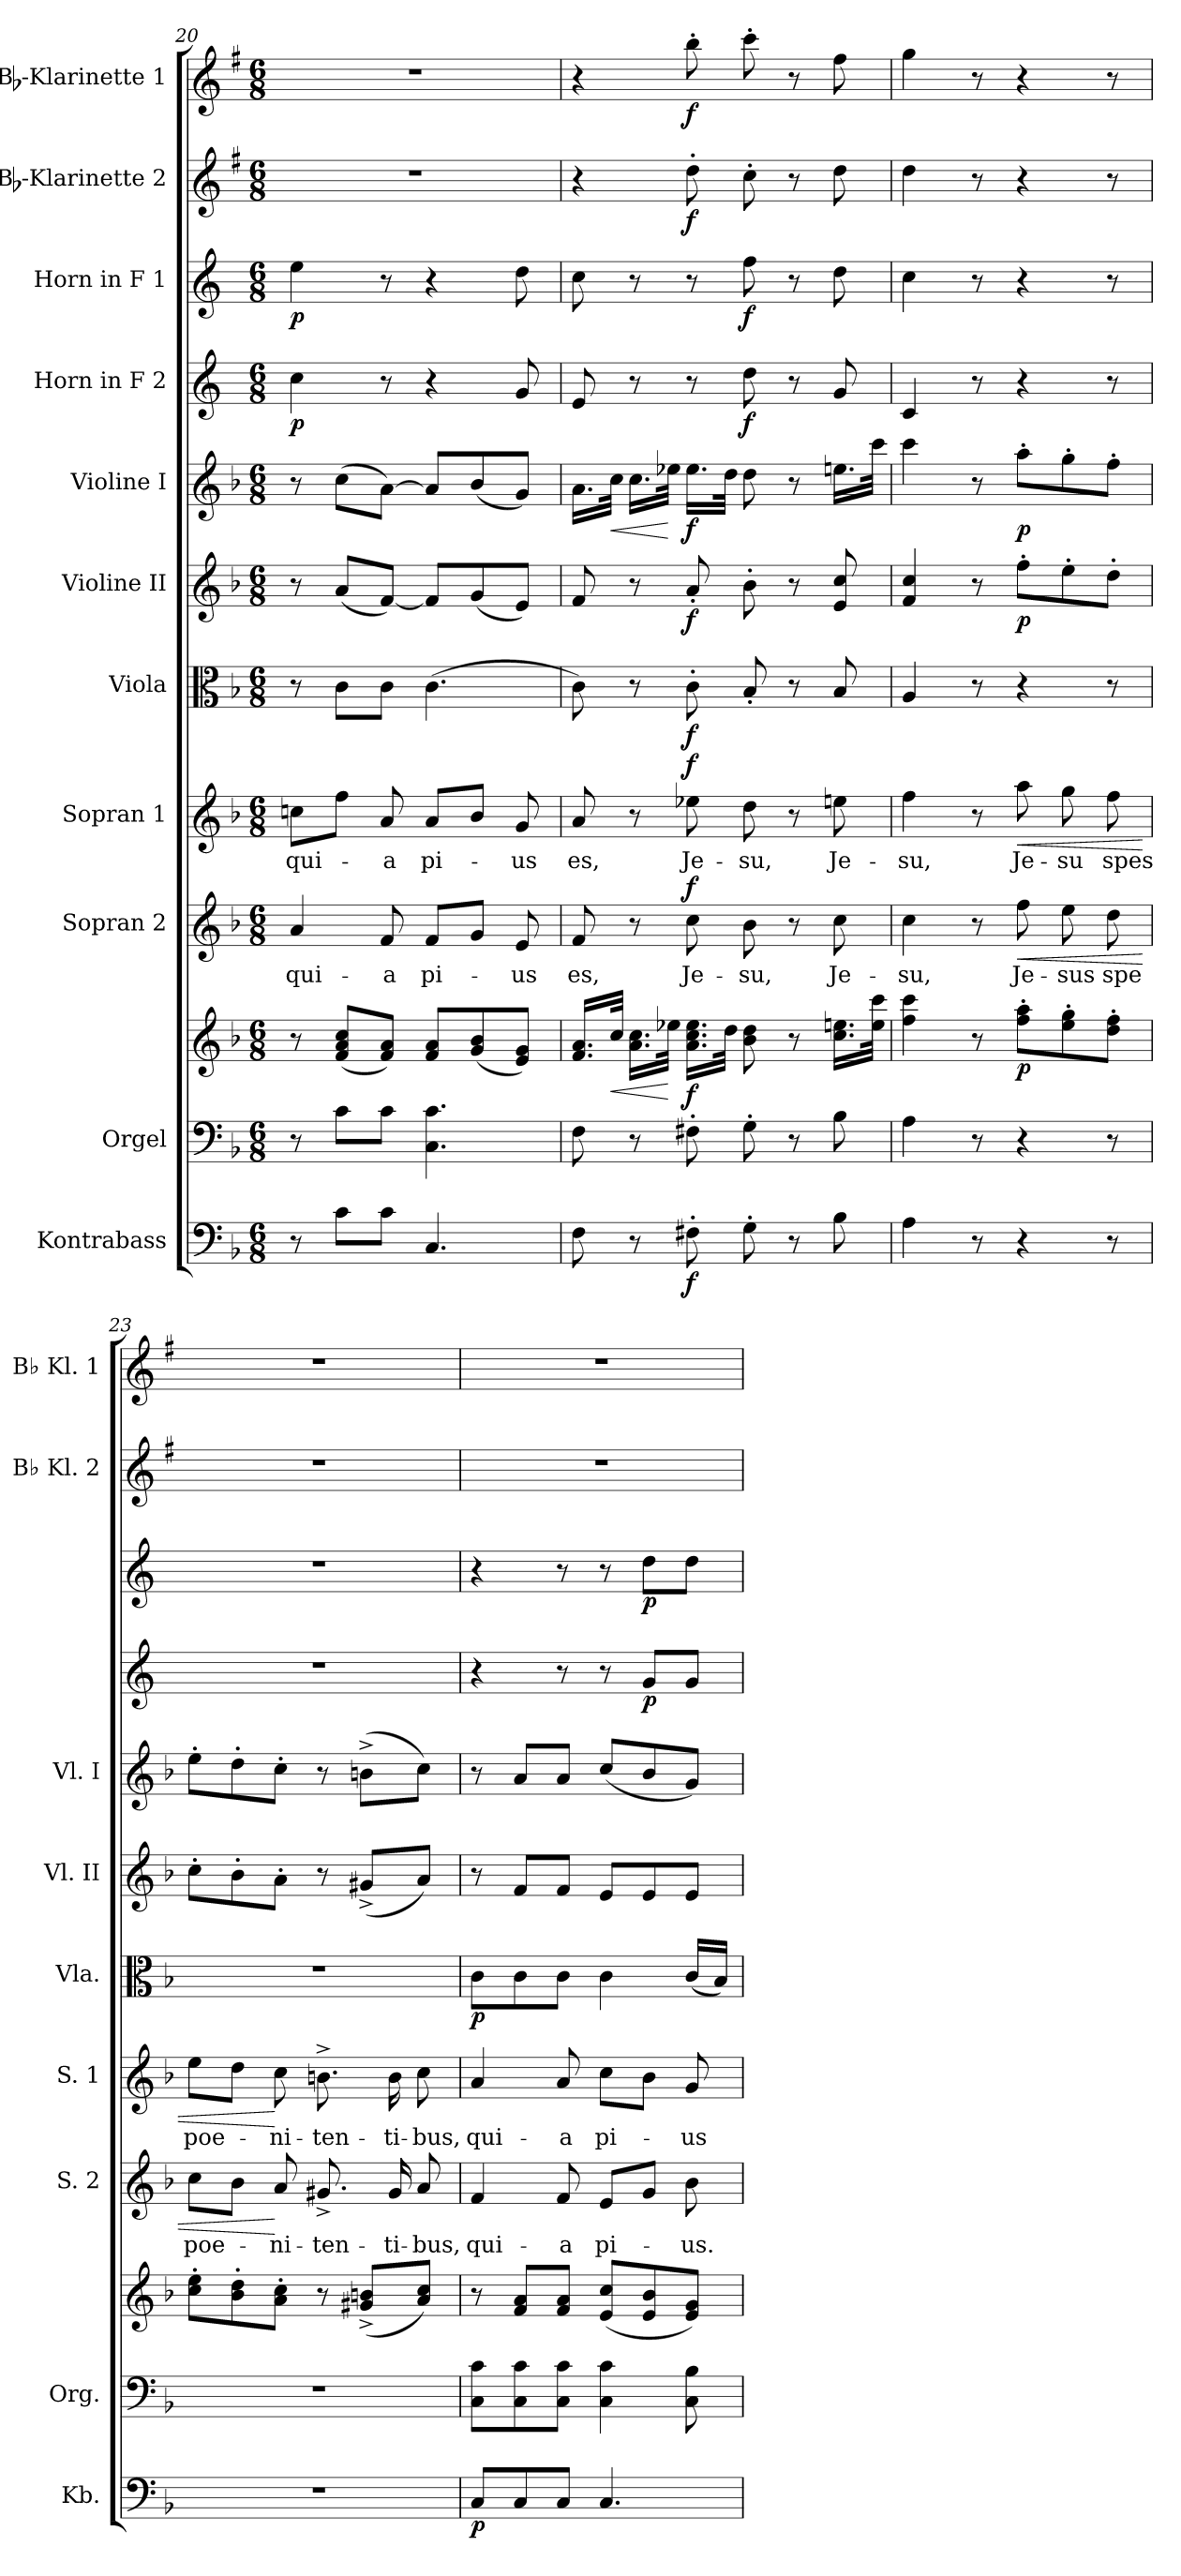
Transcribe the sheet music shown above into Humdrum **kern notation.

**kern	**dynam	**kern	**kern	**dynam	**kern	**text	**dynam	**kern	**text	**dynam	**kern	**dynam	**kern	**dynam	**kern	**dynam	**kern	**dynam	**kern	**dynam	**kern	**dynam	**kern	**dynam
*part11	*part11	*part10	*part10	*part10	*part9	*part9	*part9	*part8	*part8	*part8	*part7	*part7	*part6	*part6	*part5	*part5	*part4	*part4	*part3	*part3	*part2	*part2	*part1	*part1
*staff12	*staff12	*staff11	*staff10	*staff10/11	*staff9	*staff9	*staff9	*staff8	*staff8	*staff8	*staff7	*staff7	*staff6	*staff6	*staff5	*staff5	*staff4	*staff4	*staff3	*staff3	*staff2	*staff2	*staff1	*staff1
*I"Kontrabass	*	*I"Orgel	*	*	*I"Sopran 2	*	*	*I"Sopran 1	*	*	*I"Viola	*	*I"Violine II	*	*I"Violine I	*	*I"Horn in F 2	*	*I"Horn in F 1	*	*I"Bb-Klarinette 2	*	*I"Bb-Klarinette 1	*
*I'Kb.	*	*I'Org.	*	*	*I'S. 2	*	*	*I'S. 1	*	*	*I'Vla.	*	*I'Vl. II	*	*I'Vl. I	*	*	*	*	*	*I'Bb Kl. 2	*	*I'Bb Kl. 1	*
*clefF4	*	*clefF4	*clefG2	*	*clefG2	*	*	*clefG2	*	*	*clefC3	*	*clefG2	*	*clefG2	*	*clefG2	*	*clefG2	*	*clefG2	*	*clefG2	*
*ITrd7c12	*	*	*	*	*	*	*	*	*	*	*	*	*	*	*	*	*ITrd4c7	*	*ITrd4c7	*	*ITrd1c2	*	*ITrd1c2	*
*k[b-]	*	*k[b-]	*k[b-]	*	*k[b-]	*	*	*k[b-]	*	*	*k[b-]	*	*k[b-]	*	*k[b-]	*	*k[b-]	*	*k[b-]	*	*k[b-]	*	*k[b-]	*
*F:	*	*F:	*F:	*	*F:	*	*	*F:	*	*	*F:	*	*F:	*	*F:	*	*F:	*	*F:	*	*F:	*	*F:	*
*M6/8	*	*M6/8	*M6/8	*	*M6/8	*	*	*M6/8	*	*	*M6/8	*	*M6/8	*	*M6/8	*	*M6/8	*	*M6/8	*	*M6/8	*	*M6/8	*
=20	=20	=20	=20	=20	=20	=20	=20	=20	=20	=20	=20	=20	=20	=20	=20	=20	=20	=20	=20	=20	=20	=20	=20	=20
!	!	!	!	!	!	!LO:LY:b	!	!	!LO:LY:b	!	!	!	!	!	!	!	!	!LO:DY:b	!	!LO:DY:b	!	!	!	!
8r	.	8r	8r	.	4a/	qui-	.	8ccn\L	qui-	.	8r	.	8r	.	8r	.	4f\	p	4a\	p	2.r	.	2.r	.
8C\L	.	8c\L	(<8f/ 8a/ 8cc/L	.	.	.	.	8ff\J	.	.	8c\L	.	(<8a/L	.	(>8cc\L	.	.	.	.	.	.	.	.	.
!	!	!	!	!	!	!LO:LY:b	!	!	!LO:LY:b	!	!	!	!	!	!	!	!	!	!	!	!	!	!	!
8C\J	.	8c\J	8f/ 8a/J)	.	8f/	-a	.	8a/	-a	.	8c\J	.	[8f/J)	.	[8a\J)	.	8r	.	8r	.	.	.	.	.
!	!	!	!	!	!	!LO:LY:b	!	!	!LO:LY:b	!	!	!	!	!	!	!	!	!	!	!	!	!	!	!
4.CC/	.	4.C\ 4.c\	8f/ 8a/L	.	8f/L	pi-	.	8a/L	pi-	.	(>4.c\	.	8f/L]	.	8a/L]	.	4r	.	4r	.	.	.	.	.
.	.	.	(<8g/ 8b-/	.	8g/J	.	.	8b-/J	.	.	.	.	(<8g/	.	(<8b-/	.	.	.	.	.	.	.	.	.
!	!	!	!	!	!	!LO:LY:b	!	!	!LO:LY:b	!	!	!	!	!	!	!	!	!	!	!	!	!	!	!
.	.	.	8e/ 8g/J)	.	8e/	-us	.	8g/	-us	.	.	.	8e/J)	.	8g/J)	.	8c/	.	8g\	.	.	.	.	.
=21	=21	=21	=21	=21	=21	=21	=21	=21	=21	=21	=21	=21	=21	=21	=21	=21	=21	=21	=21	=21	=21	=21	=21	=21
!	!	!	!	!	!	!LO:LY:b	!	!	!LO:LY:b	!	!	!	!	!	!	!	!	!	!	!	!	!	!	!
8FF\	.	8F\	16.f/ 16.a/LL	.	8f/	es,	.	8a/	es,	.	8c\)	.	8f/	.	16.a\LL	.	8A/	.	8f\	.	4r	.	4r	.
!	!	!	!	!LO:HP:b	!	!	!	!	!	!	!	!	!	!	!	!LO:HP:b	!	!	!	!	!	!	!	!
.	.	.	32cc/JJk	<	.	.	.	.	.	.	.	.	.	.	32cc\JJk	<	.	.	.	.	.	.	.	.
8r	.	8r	16.a\ 16.cc\LL	.	8r	.	.	8r	.	.	8r	.	8r	.	16.cc\LL	.	8r	.	8r	.	.	.	.	.
.	.	.	32ee-X\JJk	[	.	.	.	.	.	.	.	.	.	.	32ee-X\JJk	[	.	.	.	.	.	.	.	.
!	!LO:DY:b	!	!	!LO:DY:b	!	!LO:LY:b	!LO:DY:a	!	!LO:LY:b	!LO:DY:a	!	!LO:DY:b	!	!LO:DY:b	!	!LO:DY:b	!	!	!	!	!	!LO:DY:b	!	!LO:DY:b
8FF#X'>\	f	8F#X'>\	16.a\ 16.cc\ 16.ee-\LL	f	8cc\	Je-	f	8ee-X\	Je-	f	8c'>\	f	8a'</	f	16.ee-\LL	f	8r	.	8r	.	8cc'>\	f	8aa'>\	f
.	.	.	32dd\JJk	.	.	.	.	.	.	.	.	.	.	.	32dd\JJk	.	.	.	.	.	.	.	.	.
!	!	!	!	!	!	!LO:LY:b	!	!	!LO:LY:b	!	!	!	!	!	!	!	!	!LO:DY:b	!	!LO:DY:b	!	!	!	!
8GG'>\	.	8G'>\	8b-\ 8dd\	.	8b-\	-su,	.	8dd\	-su,	.	8B-'</	.	8b-'>\	.	8dd\	.	8g\	f	8b-\	f	8b-'>\	.	8bb-'>\	.
8r	.	8r	8r	.	8r	.	.	8r	.	.	8r	.	8r	.	8r	.	8r	.	8r	.	8r	.	8r	.
!	!	!	!	!	!	!LO:LY:b	!	!	!LO:LY:b	!	!	!	!	!	!	!	!	!	!	!	!	!	!	!
8BB-\	.	8B-\	16.cc\ 16.een\LL	.	8cc\	Je-	.	8een\	Je-	.	8B-/	.	8e/ 8cc/	.	16.een\LL	.	8c/	.	8g\	.	8cc\	.	8ee\	.
.	.	.	32ee\ 32ccc\JJk	.	.	.	.	.	.	.	.	.	.	.	32ccc\JJk	.	.	.	.	.	.	.	.	.
=22	=22	=22	=22	=22	=22	=22	=22	=22	=22	=22	=22	=22	=22	=22	=22	=22	=22	=22	=22	=22	=22	=22	=22	=22
!	!	!	!	!	!	!LO:LY:b	!	!	!LO:LY:b	!	!	!	!	!	!	!	!	!	!	!	!	!	!	!
4AA\	.	4A\	4ff\ 4ccc\	.	4cc\	-su,	.	4ff\	-su,	.	4A/	.	4f/ 4cc/	.	4ccc\	.	4F/	.	4f\	.	4cc\	.	4ff\	.
8r	.	8r	8r	.	8r	.	.	8r	.	.	8r	.	8r	.	8r	.	8r	.	8r	.	8r	.	8r	.
!	!	!	!	!LO:DY:b	!	!LO:LY:b	!LO:HP:b	!	!LO:LY:b	!LO:HP:b	!	!	!	!LO:DY:b	!	!LO:DY:b	!	!	!	!	!	!	!	!
4r	.	4r	8ff\'> 8aa\'>L	p	8ff\	Je-	<	8aa\	Je-	<	4r	.	8ff'>\L	p	8aa'>\L	p	4r	.	4r	.	4r	.	4r	.
!	!	!	!	!	!	!LO:LY:b	!	!	!LO:LY:b	!	!	!	!	!	!	!	!	!	!	!	!	!	!	!
.	.	.	8ee\'> 8gg\'>	.	8ee\	-sus	.	8gg\	-su	.	.	.	8ee'>\	.	8gg'>\	.	.	.	.	.	.	.	.	.
!	!	!	!	!	!	!LO:LY:b	!	!	!LO:LY:b	!	!	!	!	!	!	!	!	!	!	!	!	!	!	!
8r	.	8r	8dd\'> 8ff\'>J	.	8dd\	spe	.	8ff\	spes	.	8r	.	8dd'>\J	.	8ff'>\J	.	8r	.	8r	.	8r	.	8r	.
=23	=23	=23	=23	=23	=23	=23	=23	=23	=23	=23	=23	=23	=23	=23	=23	=23	=23	=23	=23	=23	=23	=23	=23	=23
!	!	!	!	!	!	!LO:LY:b	!	!	!LO:LY:b	!	!	!	!	!	!	!	!	!	!	!	!	!	!	!
2.r	.	2.r	8cc\'> 8ee\'>L	.	8cc\L	poe-	.	8ee\L	poe-	.	2.r	.	8cc'>\L	.	8ee'>\L	.	2.r	.	2.r	.	2.r	.	2.r	.
.	.	.	8b-\'> 8dd\'>	.	8b-\J	.	.	8dd\J	.	.	.	.	8b-'>\	.	8dd'>\	.	.	.	.	.	.	.	.	.
!	!	!	!	!	!	!LO:LY:b	!	!	!LO:LY:b	!	!	!	!	!	!	!	!	!	!	!	!	!	!	!
.	.	.	8a\'> 8cc\'>J	.	8a/	-ni-	[	8cc\	-ni-	[	.	.	8a'>\J	.	8cc'>\J	.	.	.	.	.	.	.	.	.
!	!	!	!	!	!	!LO:LY:b	!	!	!LO:LY:b	!	!	!	!	!	!	!	!	!	!	!	!	!	!	!
.	.	.	8r	.	8.g#X^>/	-ten-	.	8.bn^>\	-ten-	.	.	.	8r	.	8r	.	.	.	.	.	.	.	.	.
.	.	.	(<8g#X/^< 8bn/^<L	.	.	.	.	.	.	.	.	.	(<8g#X^</L	.	(>8bn^>\L	.	.	.	.	.	.	.	.	.
!	!	!	!	!	!	!LO:LY:b	!	!	!LO:LY:b	!	!	!	!	!	!	!	!	!	!	!	!	!	!	!
.	.	.	.	.	16g#/	-ti-	.	16b\	-ti-	.	.	.	.	.	.	.	.	.	.	.	.	.	.	.
!	!	!	!	!	!	!LO:LY:b	!	!	!LO:LY:b	!	!	!	!	!	!	!	!	!	!	!	!	!	!	!
.	.	.	8a/ 8cc/J)	.	8a/	-bus,	.	8cc\	-bus,	.	.	.	8a/J)	.	8cc\J)	.	.	.	.	.	.	.	.	.
!!LO:PB:g=z
=24	=24	=24	=24	=24	=24	=24	=24	=24	=24	=24	=24	=24	=24	=24	=24	=24	=24	=24	=24	=24	=24	=24	=24	=24
!	!LO:DY:b	!	!	!	!	!LO:LY:b	!	!	!LO:LY:b	!	!	!LO:DY:b	!	!	!	!	!	!	!	!	!	!	!	!
8CC/L	p	8C\ 8c\L	8r	.	4f/	qui-	.	4a/	qui-	.	8c\L	p	8r	.	8r	.	4r	.	4r	.	2.r	.	2.r	.
8CC/	.	8C\ 8c\	8f/ 8a/L	.	.	.	.	.	.	.	8c\	.	8f/L	.	8a/L	.	.	.	.	.	.	.	.	.
!	!	!	!	!	!	!LO:LY:b	!	!	!LO:LY:b	!	!	!	!	!	!	!	!	!	!	!	!	!	!	!
8CC/J	.	8C\ 8c\J	8f/ 8a/J	.	8f/	-a	.	8a/	-a	.	8c\J	.	8f/J	.	8a/J	.	8r	.	8r	.	.	.	.	.
!	!	!	!	!	!	!LO:LY:b	!	!	!LO:LY:b	!	!	!	!	!	!	!	!	!	!	!	!	!	!	!
4.CC/	.	4C\ 4c\	(<8e/ 8cc/L	.	8e/L	pi-	.	8cc\L	pi-	.	4c\	.	8e/L	.	(<8cc/L	.	8r	.	8r	.	.	.	.	.
!	!	!	!	!	!	!	!	!	!	!	!	!	!	!	!	!	!	!LO:DY:b	!	!LO:DY:b	!	!	!	!
.	.	.	8e/ 8b-/	.	8g/J	.	.	8b-\J	.	.	.	.	8e/	.	8b-/	.	8c/L	p	8g\L	p	.	.	.	.
!	!	!	!	!	!	!LO:LY:b	!	!	!LO:LY:b	!	!	!	!	!	!	!	!	!	!	!	!	!	!	!
.	.	8C\ 8B-\	8e/ 8g/J)	.	8b-\	-us.	.	8g/	-us	.	(<16c/LL	.	8e/J	.	8g/J)	.	8c/J	.	8g\J	.	.	.	.	.
.	.	.	.	.	.	.	.	.	.	.	16B-/JJ)	.	.	.	.	.	.	.	.	.	.	.	.	.
=	=	=	=	=	=	=	=	=	=	=	=	=	=	=	=	=	=	=	=	=	=	=	=	=
*-	*-	*-	*-	*-	*-	*-	*-	*-	*-	*-	*-	*-	*-	*-	*-	*-	*-	*-	*-	*-	*-	*-	*-	*-
